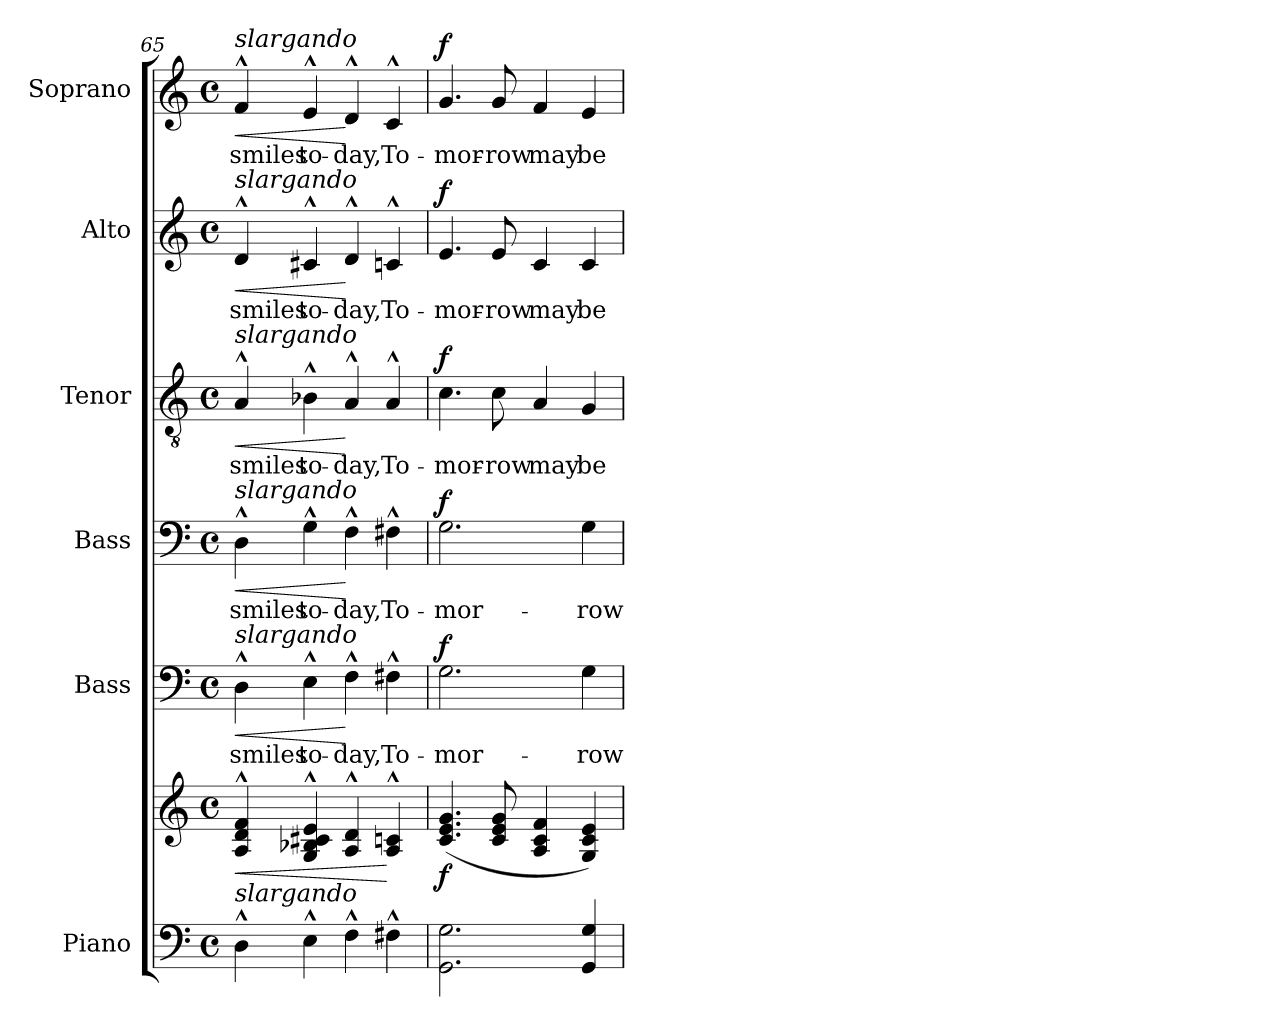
**kern	**kern	**dynam	**kern	**text	**dynam	**kern	**text	**dynam	**kern	**text	**dynam	**kern	**text	**dynam	**kern	**text	**dynam
*part6	*part6	*part6	*part5	*part5	*part5	*part4	*part4	*part4	*part3	*part3	*part3	*part2	*part2	*part2	*part1	*part1	*part1
*staff7	*staff6	*staff6/7	*staff5	*staff5	*staff5	*staff4	*staff4	*staff4	*staff3	*staff3	*staff3	*staff2	*staff2	*staff2	*staff1	*staff1	*staff1
*I"Piano	*	*	*I"Bass	*	*	*I"Bass	*	*	*I"Tenor	*	*	*I"Alto	*	*	*I"Soprano	*	*
*I'Pno.	*	*	*I'B.	*	*	*I'B.	*	*	*I'T.	*	*	*I'A.	*	*	*I'S.	*	*
*clefF4	*clefG2	*	*clefF4	*	*	*clefF4	*	*	*clefGv2	*	*	*clefG2	*	*	*clefG2	*	*
*	*	*	*	*	*	*	*	*	*ITrd7c12	*	*	*	*	*	*	*	*
*k[]	*k[]	*	*k[]	*	*	*k[]	*	*	*k[]	*	*	*k[]	*	*	*k[]	*	*
*C:	*C:	*	*C:	*	*	*C:	*	*	*C:	*	*	*C:	*	*	*C:	*	*
*M4/4	*M4/4	*	*M4/4	*	*	*M4/4	*	*	*M4/4	*	*	*M4/4	*	*	*M4/4	*	*
*met(c)	*met(c)	*	*met(c)	*	*	*met(c)	*	*	*met(c)	*	*	*met(c)	*	*	*met(c)	*	*
=65	=65	=65	=65	=65	=65	=65	=65	=65	=65	=65	=65	=65	=65	=65	=65	=65	=65
!	!	!LO:HP:b	!	!	!	!	!	!	!	!	!	!	!	!	!	!	!
!	!	!	!	!LO:LY:b:color=#000000	!LO:HP:b	!	!	!	!	!	!	!	!	!	!	!	!
!	!	!	!	!	!	!	!LO:LY:b:color=#000000	!LO:HP:b	!	!	!	!	!	!	!	!	!
!	!	!	!	!	!	!	!	!	!	!LO:LY:b:color=#000000	!LO:HP:b	!	!	!	!	!	!
!	!	!	!	!	!	!	!	!	!	!	!	!	!LO:LY:b:color=#000000	!LO:HP:b	!	!	!
!	!	!	!	!	!	!	!	!	!	!	!	!	!	!	!LO:TX:a:i:t=slargando	!	!
!	!	!	!	!	!	!	!	!	!	!	!	!LO:TX:a:i:t=slargando	!	!	!	!	!
!	!	!	!	!	!	!	!	!	!LO:TX:a:i:t=slargando	!	!	!	!	!	!	!	!
!	!	!	!	!	!	!LO:TX:a:i:t=slargando	!	!	!	!	!	!	!	!	!	!	!
!	!	!	!LO:TX:a:i:t=slargando	!	!	!	!	!	!	!	!	!	!	!	!	!	!
!LO:TX:a:i:t=slargando	!	!	!	!	!	!	!	!	!	!	!	!	!	!	!	!	!
!	!	!	!	!	!	!	!	!	!	!	!	!	!	!	!	!LO:LY:b:color=#000000	!LO:HP:b
4D^^i\	4Ai/^^ 4di^^ 4fi^^	<	4D^^i\	smiles	<	4D^^i\	smiles	<	4AA^^i/	smiles	<	4d^^i/	smiles	<	4f^^i/	smiles	<
!	!	!	!	!LO:LY:b:color=#000000	!	!	!	!	!	!	!	!	!	!	!	!	!
!	!	!	!	!	!	!	!LO:LY:b:color=#000000	!	!	!	!	!	!	!	!	!	!
!	!	!	!	!	!	!	!	!	!	!LO:LY:b:color=#000000	!	!	!	!	!	!	!
!	!	!	!	!	!	!	!	!	!	!	!	!	!LO:LY:b:color=#000000	!	!	!	!
!	!	!	!	!	!	!	!	!	!	!	!	!	!	!	!	!LO:LY:b:color=#000000	!
4E^^i\	4Gi/^^ 4B-Xi^^ 4c#Xi^^ 4ei^^	.	4E^^i\	to-	.	4G^^i\	to-	.	4BB-X^^i\	to-	.	4c#X^^i/	to-	.	4e^^i/	to-	.
!	!	!	!	!LO:LY:b:color=#000000	!	!	!	!	!	!	!	!	!	!	!	!	!
!	!	!	!	!	!	!	!LO:LY:b:color=#000000	!	!	!	!	!	!	!	!	!	!
!	!	!	!	!	!	!	!	!	!	!LO:LY:b:color=#000000	!	!	!	!	!	!	!
!	!	!	!	!	!	!	!	!	!	!	!	!	!LO:LY:b:color=#000000	!	!	!	!
!	!	!	!	!	!	!	!	!	!	!	!	!	!	!	!	!LO:LY:b:color=#000000	!
4F^^i\	4Ai/^^ 4di^^	.	4F^^i\	-day,	[	4F^^i\	-day,	[	4AA^^i/	-day,	[	4d^^i/	-day,	[	4d^^i/	-day,	[
!	!	!	!	!LO:LY:b:color=#000000	!	!	!	!	!	!	!	!	!	!	!	!	!
!	!	!	!	!	!	!	!LO:LY:b:color=#000000	!	!	!	!	!	!	!	!	!	!
!	!	!	!	!	!	!	!	!	!	!LO:LY:b:color=#000000	!	!	!	!	!	!	!
!	!	!	!	!	!	!	!	!	!	!	!	!	!LO:LY:b:color=#000000	!	!	!	!
!	!	!	!	!	!	!	!	!	!	!	!	!	!	!	!	!LO:LY:b:color=#000000	!
4F#X^^i\	4Ai/^^ 4cni^^	[	4F#X^^i\	To-	.	4F#X^^i\	To-	.	4AA^^i/	To-	.	4cn^^i/	To-	.	4c^^i/	To-	.
=66	=66	=66	=66	=66	=66	=66	=66	=66	=66	=66	=66	=66	=66	=66	=66	=66	=66
!	!	!	!	!LO:LY:b:color=#000000	!	!	!	!	!	!	!	!	!	!	!	!	!
!	!	!	!	!	!	!	!LO:LY:b:color=#000000	!	!	!	!	!	!	!	!	!	!
!	!	!	!	!	!	!	!	!	!	!LO:LY:b:color=#000000	!	!	!	!	!	!	!
!	!	!	!	!	!	!	!	!	!	!	!	!	!LO:LY:b:color=#000000	!	!	!	!
!	!	!	!	!	!	!	!	!	!	!	!	!	!	!	!	!LO:LY:b:color=#000000	!
2.GGi\ 2.Gi	(4.ci/ 4.ei 4.gi	f	2.Gi\	-mor-	f	2.Gi\	-mor-	f	4.Ci\	-mor-	f	4.ei/	-mor-	f	4.gi/	-mor-	f
!	!	!	!	!	!	!	!	!	!	!LO:LY:b:color=#000000	!	!	!	!	!	!	!
!	!	!	!	!	!	!	!	!	!	!	!	!	!LO:LY:b:color=#000000	!	!	!	!
!	!	!	!	!	!	!	!	!	!	!	!	!	!	!	!	!LO:LY:b:color=#000000	!
.	8ci/ 8ei 8gi	.	.	.	.	.	.	.	8Ci\	-row	.	8ei/	-row	.	8gi/	-row	.
!	!	!	!	!	!	!	!	!	!	!LO:LY:b:color=#000000	!	!	!	!	!	!	!
!	!	!	!	!	!	!	!	!	!	!	!	!	!LO:LY:b:color=#000000	!	!	!	!
!	!	!	!	!	!	!	!	!	!	!	!	!	!	!	!	!LO:LY:b:color=#000000	!
.	4Ai/ 4ci 4fi	.	.	.	.	.	.	.	4AAi/	may	.	4ci/	may	.	4fi/	may	.
!	!	!	!	!LO:LY:b:color=#000000	!	!	!	!	!	!	!	!	!	!	!	!	!
!	!	!	!	!	!	!	!LO:LY:b:color=#000000	!	!	!	!	!	!	!	!	!	!
!	!	!	!	!	!	!	!	!	!	!LO:LY:b:color=#000000	!	!	!	!	!	!	!
!	!	!	!	!	!	!	!	!	!	!	!	!	!LO:LY:b:color=#000000	!	!	!	!
!	!	!	!	!	!	!	!	!	!	!	!	!	!	!	!	!LO:LY:b:color=#000000	!
4GGi/ 4Gi	4Gi/ 4ci 4ei)	.	4Gi\	-row	.	4Gi\	-row	.	4GGi/	be	.	4ci/	be	.	4ei/	be	.
=	=	=	=	=	=	=	=	=	=	=	=	=	=	=	=	=	=
*-	*-	*-	*-	*-	*-	*-	*-	*-	*-	*-	*-	*-	*-	*-	*-	*-	*-
